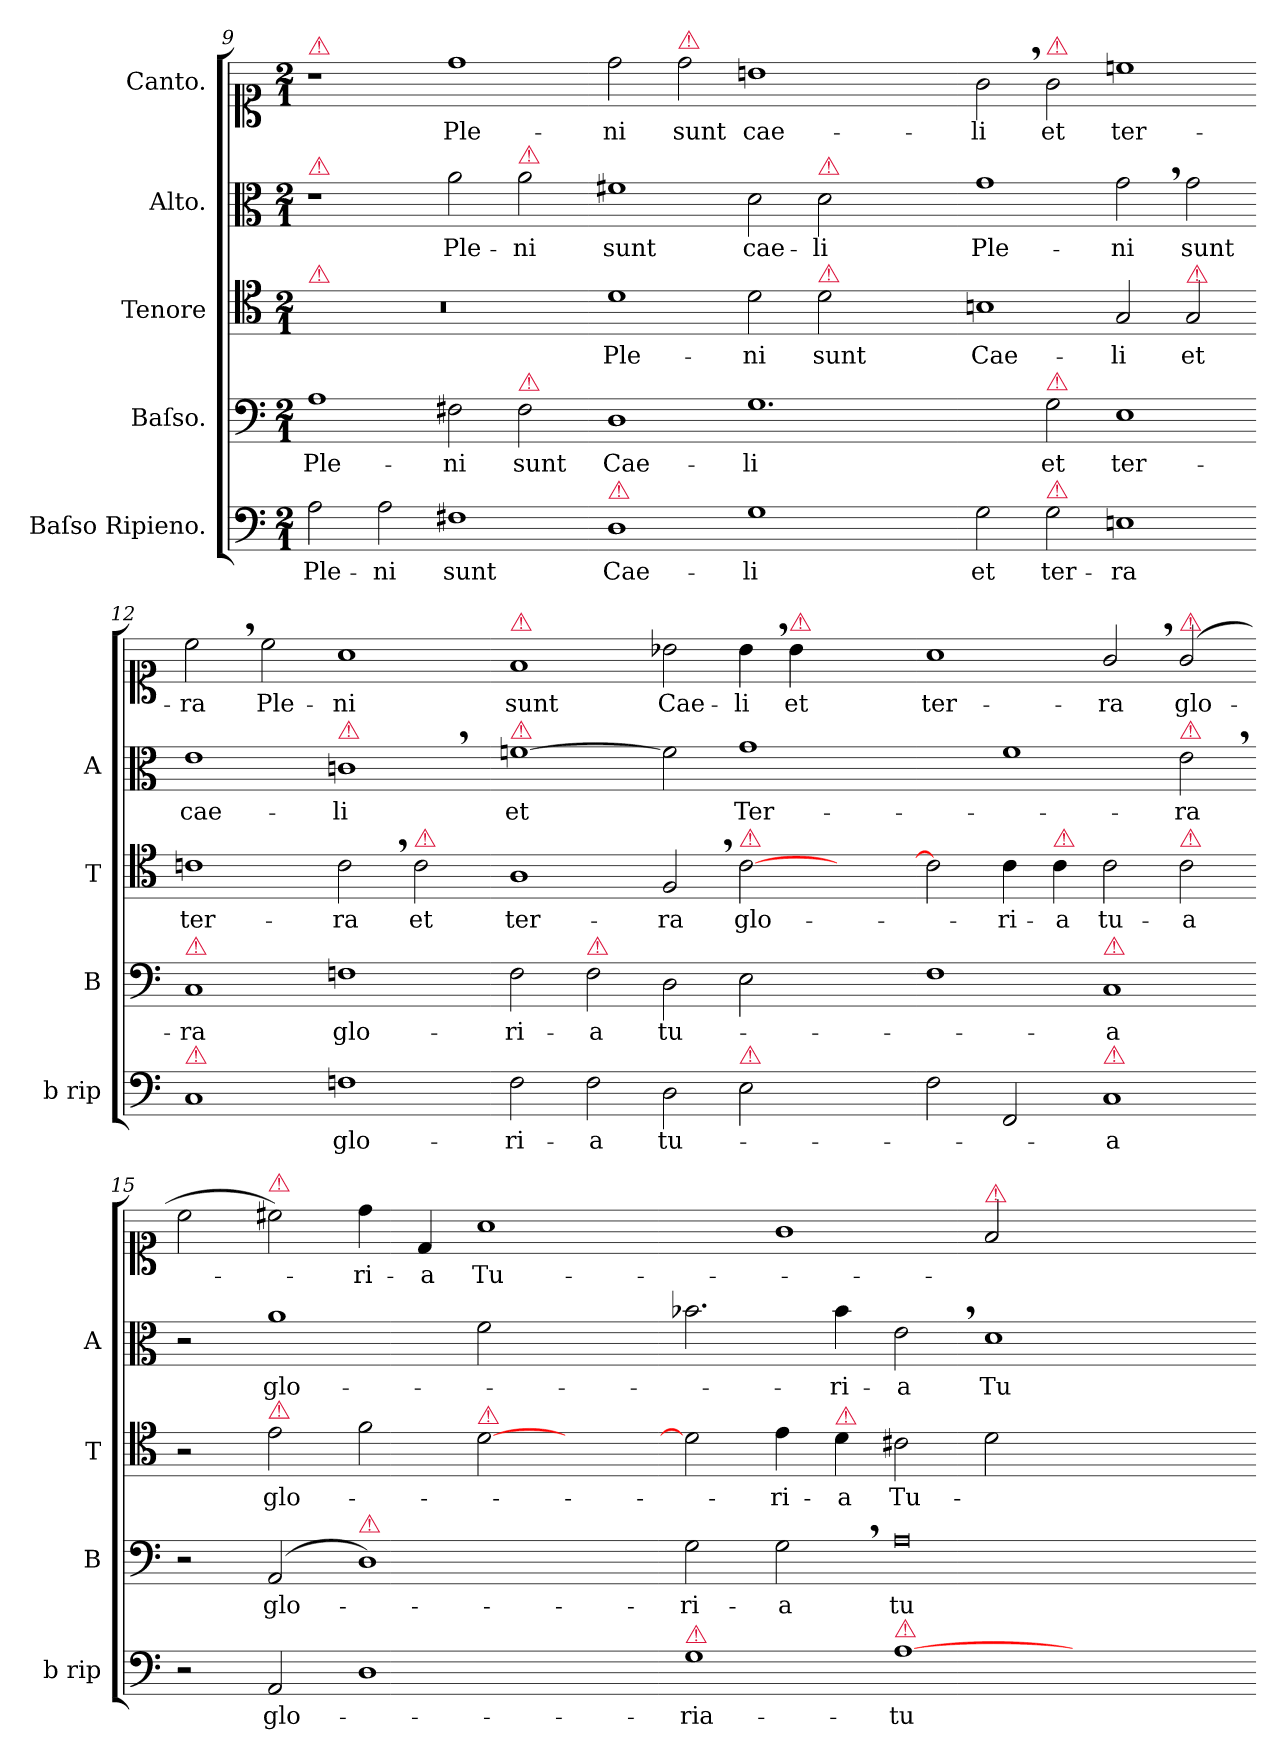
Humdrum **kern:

**kern	**text	**kern	**text	**kern	**text	**kern	**text	**kern	**text
*part5	*part5	*part4	*part4	*part3	*part3	*part2	*part2	*part1	*part1
*staff5	*staff5	*staff4	*staff4	*staff3	*staff3	*staff2	*staff2	*staff1	*staff1
*I"Baſso Ripieno.	*	*I"Baſso.	*	*I"Tenore	*	*I"Alto.	*	*I"Canto.	*
*I'b rip	*	*I'B	*	*I'T	*	*I'A	*	*	*
*clefF4	*	*clefF4	*	*clefC4	*	*clefC3	*	*clefC1	*
*k[]	*	*k[]	*	*k[]	*	*k[]	*	*k[]	*
*M2/1	*	*M2/1	*	*M2/1	*	*M2/1	*	*M2/1	*
=9	=9	=9	=9	=9	=9	=9	=9	=9	=9
!	!	!	!	!	!	!	!	!LO:TX:a:color=crimson:t=⚠	!
!	!	!	!	!	!	!LO:TX:a:color=crimson:t=⚠	!	!	!
!	!	!	!	!LO:TX:a:color=crimson:t=⚠	!	!	!	!	!
2A\	Ple-	1A	Ple-	0r	.	1r	.	1r	.
2A\	-ni	.	.	.	.	.	.	.	.
1F#X	sunt	2F#X\	-ni	.	.	2a\	Ple-	1dd	Ple-
!	!	!	!	!	!	!LO:TX:a:color=crimson:t=⚠	!	!	!
!	!	!LO:TX:a:color=crimson:t=⚠	!	!	!	!	!	!	!
.	.	2F#\	sunt	.	.	2a\	-ni	.	.
=10-	=10-	=10-	=10-	=10-	=10-	=10-	=10-	=10-	=10-
!LO:TX:a:color=crimson:t=⚠	!	!	!	!	!	!	!	!	!
1D	Cae-	1D	Cae-	1d	Ple-	1f#X	sunt	2dd\	-ni
!	!	!	!	!	!	!	!	!LO:TX:a:color=crimson:t=⚠	!
.	.	.	.	.	.	.	.	2dd\	sunt
1G	-li	1.G	-li	2d\	-ni	2d\	cae-	1bn	cae-
!	!	!	!	!	!	!LO:TX:a:color=crimson:t=⚠	!	!	!
!	!	!	!	!LO:TX:a:color=crimson:t=⚠	!	!	!	!	!
.	.	.	.	2d\	sunt	2d\	-li	.	.
2ryy	.	.	.	2ryy	.	2ryy	.	2ryy	.
=11-	=11-	=11-	=11-	=11-	=11-	=11-	=11-	=11-	=11-
2G\	et	2ryy	.	1Bn	Cae-	1g	Ple-	2g,<\	-li
!	!	!	!	!	!	!	!	!LO:TX:a:color=crimson:t=⚠	!
!	!	!LO:TX:a:color=crimson:t=⚠	!	!	!	!	!	!	!
!LO:TX:a:color=crimson:t=⚠	!	!	!	!	!	!	!	!	!
2G\	ter-	2G\	et	.	.	.	.	2g\	et
1En	-ra	1E	ter-	2G/	-li	2g,<\	-ni	1ccn	ter-
!	!	!	!	!LO:TX:a:color=crimson:t=⚠	!	!	!	!	!
.	.	.	.	2G/	et	2g\	sunt	.	.
=12-	=12-	=12-	=12-	=12-	=12-	=12-	=12-	=12-	=12-
!	!	!LO:TX:a:color=crimson:t=⚠	!	!	!	!	!	!	!
!LO:TX:a:color=crimson:t=⚠	!	!	!	!	!	!	!	!	!
1C	.	1C	-ra	1cn	ter-	1e	cae-	2cc,<\	-ra
.	.	.	.	.	.	.	.	2cc\	Ple-
!	!	!	!	!	!	!LO:TX:a:color=crimson:t=⚠	!	!	!
1Fn	glo-	1Fn	glo-	2c,<\	-ra	1cn,<	-li	1a	-ni
!	!	!	!	!LO:TX:a:color=crimson:t=⚠	!	!	!	!	!
.	.	.	.	2c\	et	.	.	.	.
=13-	=13-	=13-	=13-	=13-	=13-	=13-	=13-	=13-	=13-
!	!	!	!	!	!	!	!	!LO:TX:a:color=crimson:t=⚠	!
!	!	!	!	!	!	!LO:TX:a:color=crimson:t=⚠	!	!	!
2F\	-ri-	2F\	-ri-	1A	ter-	[1fn	et	1f	sunt
!	!	!LO:TX:a:color=crimson:t=⚠	!	!	!	!	!	!	!
2F\	-a	2F\	-a	.	.	.	.	.	.
2D\	tu-	2D\	tu-	2F,</	-ra	2f]	.	2b-X\	Cae-
!	!	!	!	!LO:TX:a:color=crimson:t=⚠	!	!	!	!	!
!LO:TX:a:color=crimson:t=⚠	!	!	!	!	!	!	!	!	!
2E\	.	2E\	.	[2c\	glo-	1g\	Ter-	4b-,<\	-li
!	!	!	!	!	!	!	!	!LO:TX:a:color=crimson:t=⚠	!
.	.	.	.	.	.	.	.	4b-\	et
2ryy	.	2ryy	.	2ryy	.	.	.	2ryy	.
=14-	=14-	=14-	=14-	=14-	=14-	=14-	=14-	=14-	=14-
2F\	.	1F	.	2c\]	.	2ryy	.	1a	ter-
2FF/	.	.	.	4c\	-ri-	1f	.	.	.
!	!	!	!	!LO:TX:a:color=crimson:t=⚠	!	!	!	!	!
.	.	.	.	4c\	-a	.	.	.	.
!	!	!LO:TX:a:color=crimson:t=⚠	!	!	!	!	!	!	!
!LO:TX:a:color=crimson:t=⚠	!	!	!	!	!	!	!	!	!
1C	-a	1C	-a	2c\	tu-	.	.	2g,</	-ra
!	!	!	!	!	!	!	!	!LO:TX:a:color=crimson:t=⚠	!
!	!	!	!	!	!	!LO:TX:a:color=crimson:t=⚠	!	!	!
!	!	!	!	!LO:TX:a:color=crimson:t=⚠	!	!	!	!	!
.	.	.	.	2c\	-a	2e,<\	-ra	(>2g/	glo-
=15-	=15-	=15-	=15-	=15-	=15-	=15-	=15-	=15-	=15-
2r	.	2r	.	2r	.	2r	.	2cc\	.
!	!	!	!	!	!	!	!	!LO:TX:a:color=crimson:t=⚠	!
!	!	!	!	!LO:TX:a:color=crimson:t=⚠	!	!	!	!	!
2AA/	glo-	(<2AA/	glo-	2e\	glo-	1a	glo-	2cc#X\)	.
!	!	!LO:TX:a:color=crimson:t=⚠	!	!	!	!	!	!	!
1D	.	1D)	.	2f\	.	.	.	4dd\	-ri-
.	.	.	.	.	.	.	.	4d/	-a
!	!	!	!	!LO:TX:a:color=crimson:t=⚠	!	!	!	!	!
.	.	.	.	[2d\	.	2f\	.	1a\	Tu-
2ryy	.	2ryy	.	2ryy	.	2ryy	.	.	.
=16-	=16-	=16-	=16-	=16-	=16-	=16-	=16-	=16-	=16-
!LO:TX:a:color=crimson:t=⚠	!	!	!	!	!	!	!	!	!
1G	-ria-	2G\	-ri-	2d\]	.	2.b-X\	.	2ryy	.
.	.	2G,<\	-a	4e\	-ri-	.	.	1g	.
!	!	!	!	!LO:TX:a:color=crimson:t=⚠	!	!	!	!	!
.	.	.	.	4d\	-a	4b-\	-ri-	.	.
!LO:TX:a:color=crimson:t=⚠	!	!	!	!	!	!	!	!	!
[1A	tu-	0A	tu-	2c#X\	Tu-	2e,<\	-a	.	.
!	!	!	!	!	!	!	!	!LO:TX:a:color=crimson:t=⚠	!
.	.	.	.	2d\	.	1d\	Tu-	2f/	.
1ryy	.	.	.	1ryy	.	.	.	1ryy	.
.	.	.	.	.	.	2ryy	.	.	.
=-	=-	=-	=-	=-	=-	=-	=-	=-	=-
*-	*-	*-	*-	*-	*-	*-	*-	*-	*-
